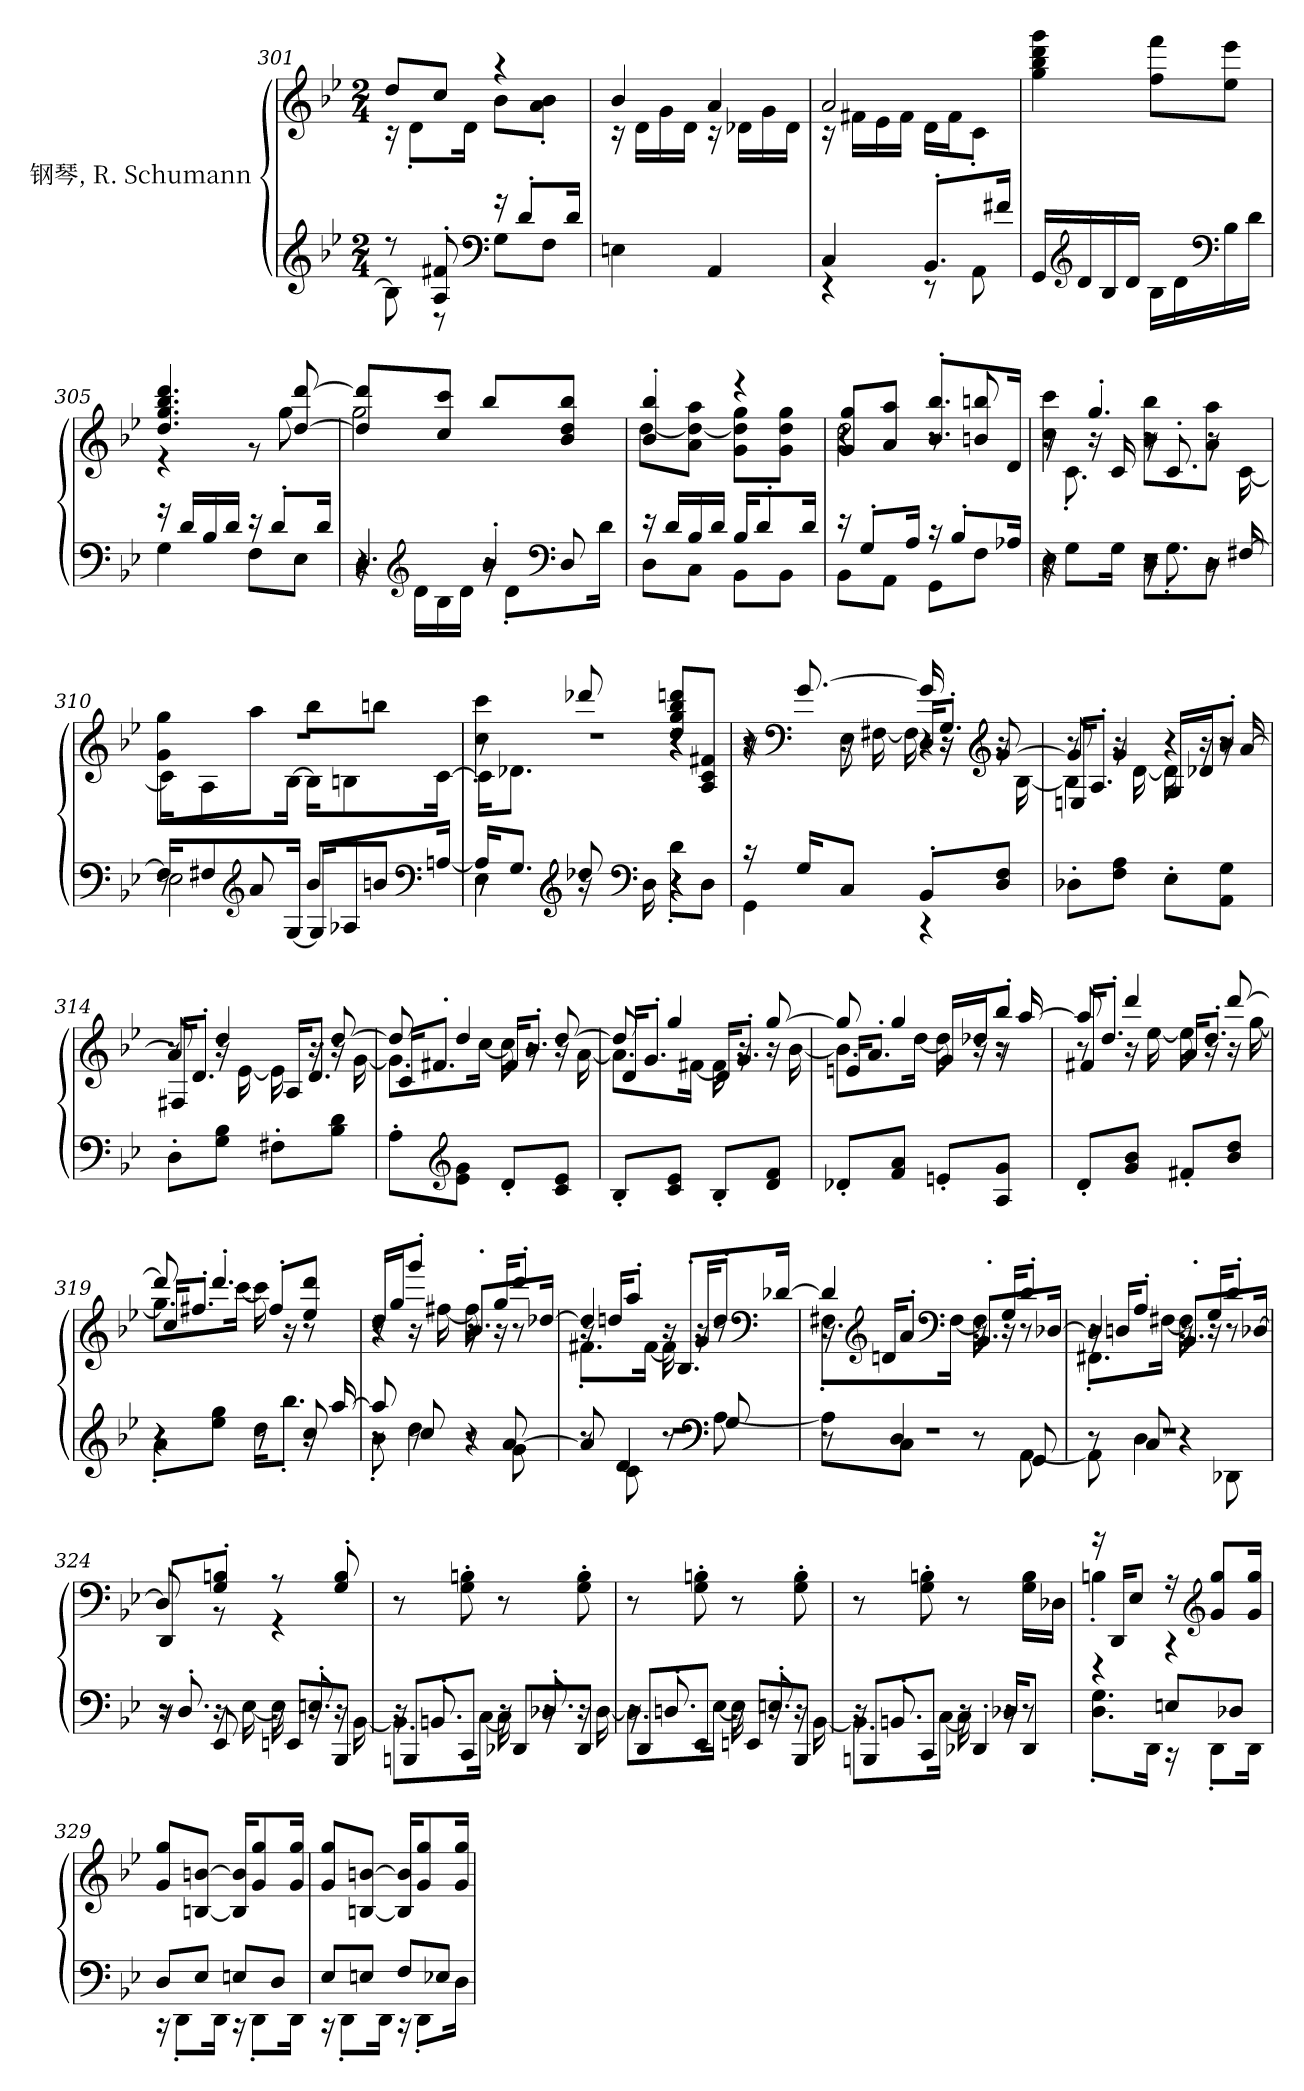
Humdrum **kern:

**kern	**kern
*part1	*part1
*staff2	*staff1
*I"钢琴, R. Schumann	*
*clefG2	*clefG2
*k[b-e-]	*k[b-e-]
*M2/4	*M2/4
=301	=301
*^	*^
8r	8B-\]	8dd/L	16r
.	.	.	8d'\L
8A/' 8f#X/'	8r	8cc/J	.
.	.	.	16d\Jk
*clefF4	*	*	*
16r	8G\L	4r	8b-\L
8d'/L	.	.	.
.	8F\J	.	8a\' 8b-\'J
16d/Jk	.	.	.
*v	*v	*	*
!!LO:LB:g=z	!!
=302	=302	=302
4En\	4b-/	16r
.	.	16d\LL
.	.	16g\
.	.	16d\JJ
4AA/	4a/	16r
.	.	16d-X\LL
.	.	16g\
.	.	16d-\JJ
=303	=303	=303
*^	*	*
4C/	4r	2a/	16r
.	.	.	16f#X\LL
.	.	.	16e-\
.	.	.	16f#\JJ
8.BB-'/L	8r	.	16d\LL
.	.	.	16f#\J
.	8AA\	.	8c'\J
16f#X/Jk	.	.	.
*v	*v	*	*
*	*v	*v
=304	=304
16GG/LL	4gg\ 4bb-\ 4ddd\ 4ggg\
*clefG2	*
16d/	.
16B-/	.
16d/JJ	.
16B-\LL	8ff\ 8fff\L
16d\	.
*clefF4	*
16B-\	8ee-\ 8eee-\J
16d\JJ	.
=305	=305
*^	*^
16r	4G\	4.dd/ 4.gg/ 4.bb-/ 4.ddd/	4r
16d/LL	.	.	.
16B-/	.	.	.
16d/JJ	.	.	.
16r	8F\L	.	8r
8d'/L	.	.	.
.	8E-\J	[8dd/ [8ddd/	8gg\
16d/Jk	.	.	.
!!LO:LB:g=z	!!
=306	=306	=306	=306
*	*^	*	*
4r	16r	4.D/	8dd/] 8ddd/]L	2gg\
*clefG2	*	*	*	*
.	16d\LL	.	.	.
.	16B-\	.	8cc/ 8ccc/J	.
.	16d\JJ	.	.	.
4b-'/	16r	.	8bb-/L	.
.	8d'\L	.	.	.
*clefF4	*	*	*	*
.	.	8D/	8b-/ 8dd/ 8bb-/J	.
.	16d\Jk	.	.	.
*	*v	*v	*	*
=307	=307	=307	=307
16r	8D\L	4b-/' 4bb-/'	[8dd\L
16d/LL	.	.	.
16B-/	8C\J	.	8a\ 8dd\_ 8aa\J
16d/JJ	.	.	.
16B-/KL	8BB-\L	4r	8g\ 8dd\] 8gg\L
8d'/	.	.	.
.	8BB-\J	.	8g\ 8dd\ 8gg\J
16d/Jk	.	.	.
=308	=308	=308	=308
*	*	*	*^
16r	8BB-\L	4r	2dd\	8g/ 8gg/L
8G'/L	.	.	.	.
.	8AA\J	.	.	8a/ 8aa/J
16A/Jk	.	.	.	.
16r	8GG\L	8r	.	8.b-/' 8.bb-/'L
8B-'/L	.	.	.	.
.	8F\J	8bn/ 8bbn/	.	.
16A-X/Jk	.	.	.	16d/Jk
=309	=309	=309	=309	=309
*^	*^	*	*	*^
2r	16r	4r	4E-\	8r	4cc\ 4ccc\	8r	16r
.	8G\L	.	.	.	.	.	8.c'\
.	.	.	.	4.gg'/	.	16r	.
.	16G\Jk	.	.	.	.	16c/	.
.	16r	8r	8D\L	.	8b-\ 8bb-\L	16r	8r
.	8.G'\	.	.	.	.	8.c'/	.
.	.	16r	8D\J	.	8a\ 8aa\J	.	16r
.	.	[16F#X/	.	.	.	.	[16c\
*	*	*v	*v	*	*	*	*
*	*	*	*	*	*v	*v
!!LO:LB:g=z
=310	=310	=310	=310	=310	=310
8r	16F#/KL]	2E-\	2r	8g\ 8gg\L	16c\KL]
.	8F#X/	.	.	.	8A\
*clefG2	*	*	*	*	*
8a/	.	.	.	8aa\J	.
.	[16G/Jk	.	.	.	[16B-\Jk
8b-/L	16G/KL]	.	.	8bb-\L	16B-\KL]
.	8A-X/	.	.	.	8Bn\
8bn/J	.	.	.	8bbn\J	.
*clefF4	*	*	*	*	*
.	[16An/Jk	.	.	.	[16c\Jk
=311	=311	=311	=311	=311	=311
*	*	*^	*	*	*^
8r	8r	16A/KL]	4E-\	2r	4cc\' 4ccc\'	8r	16c\KL]
.	.	8.G/J	.	.	.	.	8.d-X\J
*clefG2	*	*	*	*	*	*	*
8dd-X/	16r	.	.	.	.	8ddd-X/	.
*clefF4	*	*	*	*	*	*	*
.	16D\	.	.	.	.	.	.
4r	8d'\L	4r	4r	.	4r	8dd/ 8gg/ 8bb-/ 8dddn/L	4r
.	8D\J	.	.	.	.	8A/ 8c/ 8f#X/J	.
*	*v	*v	*v	*	*	*	*
!!LO:LB:g=z	!!	!!	!!
=312	=312	=312	=312	=312	=312
16r	4GG\	16r	8r	4r	8r
*	*	*clefF4	*	*	*
16G/KL	.	[8.g/	.	.	.
8C/J	.	.	8E-\	.	16r
.	.	.	.	.	[16F#X\
8BB-'/L	4r	16g/]	4r	16D/KL	16F#\]
.	.	16r	.	8.G'/J	16r
*	*	*clefG2	*	*	*
8D/ 8F/J	.	[8g/	.	.	16r
.	.	.	.	.	[16B-\
*v	*v	*	*	*	*
=313	=313	=313	=313	=313
8D-X'\L	8g/]	8r	16En/KL	4B-\]
.	.	.	8.A'/J	.
8F\ 8A\J	4g/	16r	.	.
.	.	[16d\	.	.
8E-'\L	.	16d\]	16G/LL	4r
.	.	16r	16d-X/J	.
8AA\ 8G\J	16r	8r	8b-'/J	.
.	[16a/	.	.	.
*	*	*	*v	*v
=314	=314	=314	=314
8D'\L	8a/]	8r	16F#X/KL
.	.	.	8.d'/J
8G\ 8B-\J	4dd/	16r	.
.	.	[16e-\	.
8F#X'\L	.	16e-\]	16A/KL
.	.	16r	8.d'/J
8B-\ 8d\J	[8dd/	16r	.
.	.	[16g\	.
!!LO:PB:g=z	!!	!!
=315	=315	=315	=315
8A'\L	8dd/]	8.g\L]	16c/KL
.	.	.	8.f#X'/J
*clefG2	*	*	*
8e-\ 8g\J	4dd/	.	.
.	.	[16cc\Jk	.
8d'/L	.	16cc\]	16f#/KL
.	.	16r	8.b-'/J
8c/ 8e-/J	[8dd/	16r	.
.	.	[16a\	.
=316	=316	=316	=316
8B-'/L	8dd/]	8.a\L]	16d/KL
.	.	.	8.g'/J
8c/ 8e-/J	4gg/	.	.
.	.	[16f#X\Jk	.
8B-'/L	.	16f#\]	16d/KL
.	.	16r	8.g'/J
8d/ 8f/J	[8gg/	16r	.
.	.	[16b-\	.
=317	=317	=317	=317
8d-X'/L	8gg/]	8.b-\L]	16en/KL
.	.	.	8.a'/J
8f/ 8a/J	4gg/	.	.
.	.	[16dd\Jk	.
8en'/L	.	16dd\]	16g/LL
.	.	16r	16dd-X/J
8A/ 8g/J	16r	8r	8bb-'/J
.	[16aa/	.	.
!!LO:LB:g=z	!!	!!
=318	=318	=318	=318
8d'/L	8aa/]	8r	16f#X/KL
.	.	.	8.dd'/J
8g/ 8b-/J	4ddd/	16r	.
.	.	[16ee-\	.
8f#X'/L	.	16ee-\]	16a/KL
.	.	16r	8.dd'/J
8b-/ 8dd/J	[8ddd/	16r	.
.	.	[16gg\	.
=319	=319	=319	=319
*^	*	*	*
*	*^	*	*	*
4r	8a'\L	4r	8ddd/]	8.gg\L]	16cc/KL
.	.	.	.	.	8.ff#X'/J
.	8ee-\ 8gg\J	.	4.ddd'/	.	.
.	.	.	.	[16ccc\Jk	.
8r	16dd\KL	8r	.	16ccc\]	8ff#'/L
.	8.bb-'\J	.	.	16r	.
16r	.	8cc/	.	8r	8ee-/ 8ddd/J
[16aa/	.	.	.	.	.
=320	=320	=320	=320	=320	=320
8aa/]	8b-'\	8r	16dd/LL	8r	4r
.	.	.	16gg/J	.	.
8r	4dd\	8cc/	8ggg'/J	16r	.
.	.	.	.	[16ff#X\	.
4r	.	8r	16r	16ff#\]	8.b-'/L
.	.	.	16gg/KL	16r	.
.	8g\	[8a/	8ddd'/J	8r	.
.	.	.	.	.	[16dd-X/Jk
!!LO:LB:g=z	!!	!!
=321	=321	=321	=321	=321	=321
2r	8r	8a/]	16r	8.f#X'\L	4dd-/]
.	.	.	16ddn/KL	.	.
.	8c\	4d/	8aa'/J	.	.
.	.	.	.	[16f#\Jk	.
.	8r	.	16r	16f#\]	8.B-'/L
.	.	.	16g/KL	16r	.
*clefF4	*	*	*	*	*
.	[8A\	8G/	8dd'/J	8r	.
*	*	*	*clefF4	*	*
.	.	.	.	.	[16d-X/Jk
=322	=322	=322	=322	=322	=322
2r	8A\L]	8r	16r	8.F#X'\L	4d-/]
*	*	*	*clefG2	*	*
.	.	.	16dn/KL	.	.
.	8C\J	4D/	8a'/J	.	.
*	*	*	*clefF4	*	*
.	.	.	.	[16F#\Jk	.
.	8r	.	16r	16F#\]	8.BB-'/L
.	.	.	16G/KL	16r	.
.	[8AA\	8GG/	8d'/J	8r	.
.	.	.	.	.	[16D-X/Jk
!!LO:LB:g=z	!!	!!
=323	=323	=323	=323	=323	=323
2r	8AA\]	8r	16r	8.FF#X'\L	4D-/]
.	.	.	16Dn/KL	.	.
.	4D\	8C/	8A'/J	.	.
.	.	.	.	[16F#X\Jk	.
.	.	4r	16r	16F#\]	8.BB-'/L
.	.	.	16G/KL	16r	.
.	8DD-X\	.	8d'/J	8r	.
.	.	.	.	.	[16D-X/Jk
*	*	*	*	*v	*v
=324	=324	=324	=324	=324
16r	8r	8r	8DD/L	8D-/]
8.D'/	.	.	.	.
.	16r	8EE-/	8G/' 8Bn/'J	8r
.	[16E-\	.	.	.
16r	16E-\]	8EEn/L	8r	4r
8.En'/	16r	.	.	.
.	16r	8BBB-/J	8G/' 8B/'	.
.	[16BB-\	.	.	.
*	*	*	*v	*v
=325	=325	=325	=325
16r	8.BB-\L]	8BBBn/L	8r
8.BBn'/	.	.	.
.	.	8CC/J	8G\' 8Bn\'
.	[16C\Jk	.	.
16r	16C\]	8DD-X/L	8r
8.D-X'/	16r	.	.
.	16r	8DD-/J	8G\' 8B\'
.	[16D-\	.	.
!!LO:LB:g=z
=326	=326	=326	=326
16r	8.D-\L]	8DD/L	8r
8.Dn'/	.	.	.
.	.	8EE-/J	8G\' 8Bn\'
.	[16E-\Jk	.	.
16r	16E-\]	8EEn/L	8r
8.En'/	16r	.	.
.	16r	8BBB-/J	8G\' 8B\'
.	[16BB-\	.	.
=327	=327	=327	=327
16r	8.BB-\L]	8BBBn/L	8r
8.BBn'/	.	.	.
.	.	8CC/J	8G\' 8Bn\'
.	[16C\Jk	.	.
16r	16C\]	4DD-X'/	8r
16D-X/KL	16r	.	.
8DD-/J	8r	.	16G\ 16B\LL
.	.	.	16D-X\JJ
*	*v	*v	*
=328	=328	=328
*	*	*^
4r	8.D\' 8.G\'L	16r	4Bn'\
.	.	16DD/KL	.
.	.	8E-/J	.
.	16DD\Jk	.	.
8En/L	16r	16r	4r
*	*	*clefG2	*
.	8DD'\L	8g/ 8gg/L	.
8D-X/J	.	.	.
.	16DD\Jk	16g/ 16gg/Jk	.
*	*	*v	*v
!!LO:LB:g=z
=329	=329	=329
8D/L	16r	8g/ 8gg/L
.	8DD'\L	.
8E-/J	.	[8Bn/ [8bn/J
.	16DD\Jk	.
8En/L	16r	16B/] 16b/]KL
.	8DD'\L	8g/ 8gg/
8D/J	.	.
.	16DD\Jk	16g/ 16gg/Jk
=330	=330	=330
8E-/L	16r	8g/ 8gg/L
.	8DD'\L	.
8En/J	.	[8Bn/ [8bn/J
.	16DD\Jk	.
8F/L	16r	16B/] 16b/]KL
.	8DD'\L	8g/ 8gg/
8E-X/J	.	.
.	16D\Jk	16g/ 16gg/Jk
*v	*v	*
=	=
*-	*-
